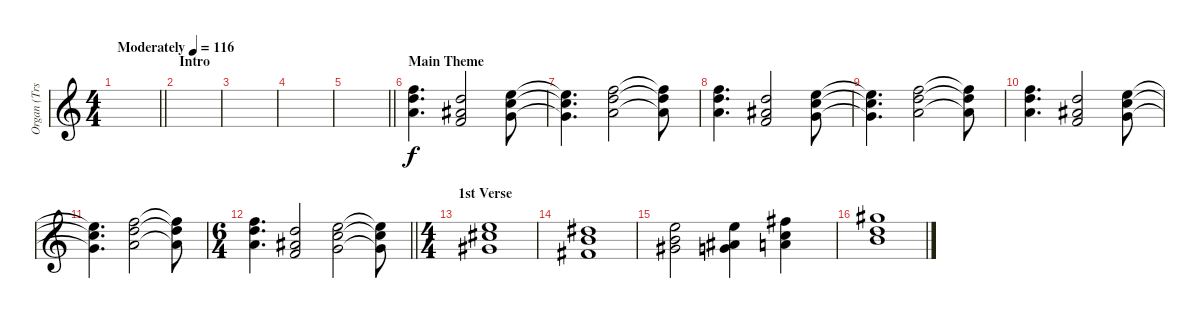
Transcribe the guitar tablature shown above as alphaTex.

\track ("Organ (Trs. 1-2A/1-2B)" "Organ (Trs") {instrument rockorgan}
\staff {score}
\tuning (E4 B3 G3 D3 A2 E2) {hide}
\ts (4 4)
\tempo (116 "Moderately")
\clef g2
\barLineRight lightlight
\ks c
|
\section ("" "Intro")
|
|
|
\barLineRight lightlight
|
\section ("" "Main Theme")
(13.1 15.2 14.3).4{d} (15.2 15.3 15.4).2 (12.1 13.2 12.3).8 |
(12.1{t} 13.2{t} 12.3{t}).4{d} (13.1 15.2 14.3).2 (13.1{t} 15.2{t} 14.3{t}).8 |
(13.1 15.2 14.3).4{d} (15.2 15.3 15.4).2 (12.1 13.2 12.3).8 |
(12.1{t} 13.2{t} 12.3{t}).4{d} (13.1 15.2 14.3).2 (13.1{t} 15.2{t} 14.3{t}).8 |
(13.1 15.2 14.3).4{d} (15.2 15.3 15.4).2 (12.1 13.2 12.3).8 |
(12.1{t} 13.2{t} 12.3{t}).4{d} (13.1 15.2 14.3).2 (13.1{t} 15.2{t} 14.3{t}).8 |
\ts (6 4)
\barLineRight lightlight
(13.1 15.2 14.3).4{d} (15.2 15.3 15.4).2 (12.1 13.2 12.3).2 (12.1{t} 13.2{t} 12.3{t}).8 |
\ts (4 4)
\section ("" "1st Verse")
(12.1 14.2 13.3).1 |
(11.1 12.2 11.3).1 |
(12.1 12.2 13.3).2 (12.1 11.2 12.3).4 (14.1 13.2 14.3).4 |
(16.1 15.2 16.3).1
